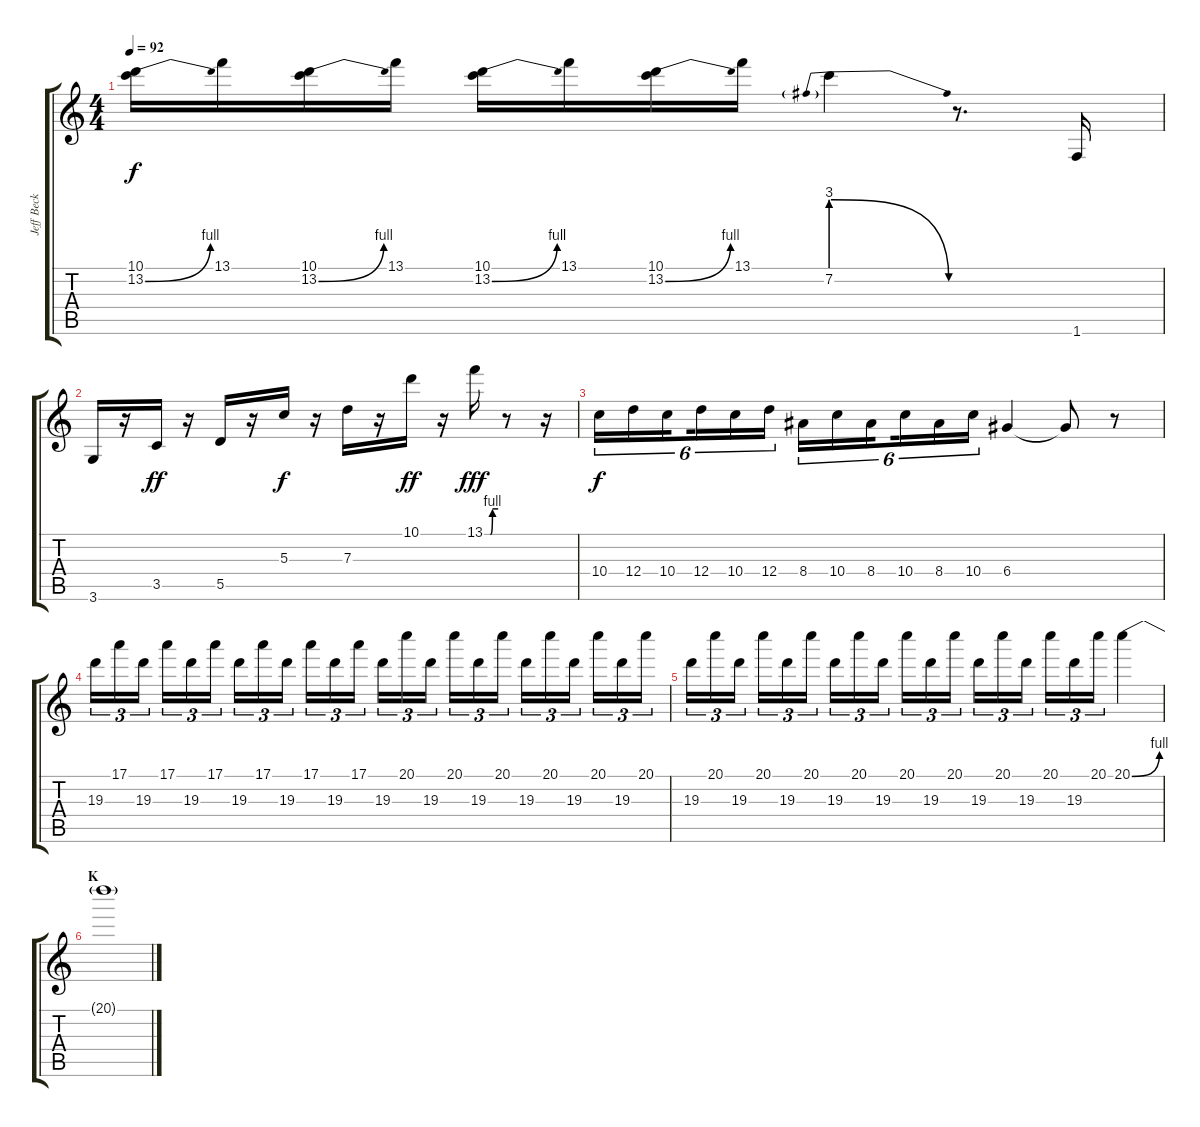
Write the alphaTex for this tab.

\track ("Jeff Beck" "Jeff Beck") {instrument overdrivenguitar}
\staff {score tabs}
\tuning (E4 B3 G3 D3 A2 E2) {hide}
\ts (4 4)
\tempo 92
\clef g2
\ks c
(10.1 13.2{be (bend 0 0 60 4)}).16{dy f} 13.1.16 (10.1 13.2{be (bend 0 0 60 4)}).16 13.1.16 (10.1 13.2{be (bend 0 0 60 4)}).16 13.1.16 (10.1 13.2{be (bend 0 0 60 4)}).16 13.1.16 7.2{be (prebendrelease 0 12 60 0)}.4 r.8{d} 1.6.16 |
3.6.16 r.16 3.5.16{dy ff} r.16 5.5.16 r.16 5.3.16{dy f} r.16 7.3.16 r.16 10.1.16{dy ff} r.16 13.1{be (custom 0 0 26 0 35 4 60 4)}.16{dy fff} r.8 r.16 |
10.4.16{tu (6 4) dy f} 12.4.16{tu (6 4)} 10.4.16{tu (6 4) beam splitsecondary} 12.4.16{tu (6 4)} 10.4.16{tu (6 4)} 12.4.16{tu (6 4)} 8.4.16{tu (6 4)} 10.4.16{tu (6 4)} 8.4.16{tu (6 4) beam splitsecondary} 10.4.16{tu (6 4)} 8.4.16{tu (6 4)} 10.4.16{tu (6 4)} 6.4.4 6.4{t}.8 r.8 |
19.3.16{tu (3 2)} 17.1.16{tu (3 2)} 19.3.16{tu (3 2) beam splitsecondary} 17.1.16{tu (3 2)} 19.3.16{tu (3 2)} 17.1.16{tu (3 2)} 19.3.16{tu (3 2)} 17.1.16{tu (3 2)} 19.3.16{tu (3 2) beam splitsecondary} 17.1.16{tu (3 2)} 19.3.16{tu (3 2)} 17.1.16{tu (3 2)} 19.3.16{tu (3 2)} 20.1.16{tu (3 2)} 19.3.16{tu (3 2) beam splitsecondary} 20.1.16{tu (3 2)} 19.3.16{tu (3 2)} 20.1.16{tu (3 2)} 19.3.16{tu (3 2)} 20.1.16{tu (3 2)} 19.3.16{tu (3 2) beam splitsecondary} 20.1.16{tu (3 2)} 19.3.16{tu (3 2)} 20.1.16{tu (3 2)} |
19.3.16{tu (3 2)} 20.1.16{tu (3 2)} 19.3.16{tu (3 2) beam splitsecondary} 20.1.16{tu (3 2)} 19.3.16{tu (3 2)} 20.1.16{tu (3 2)} 19.3.16{tu (3 2)} 20.1.16{tu (3 2)} 19.3.16{tu (3 2) beam splitsecondary} 20.1.16{tu (3 2)} 19.3.16{tu (3 2)} 20.1.16{tu (3 2)} 19.3.16{tu (3 2)} 20.1.16{tu (3 2)} 19.3.16{tu (3 2) beam splitsecondary} 20.1.16{tu (3 2)} 19.3.16{tu (3 2)} 20.1.16{tu (3 2)} 20.1{be (bend 0 0 60 4)}.4 |
\section ("" "K")
20.1{t}.1
